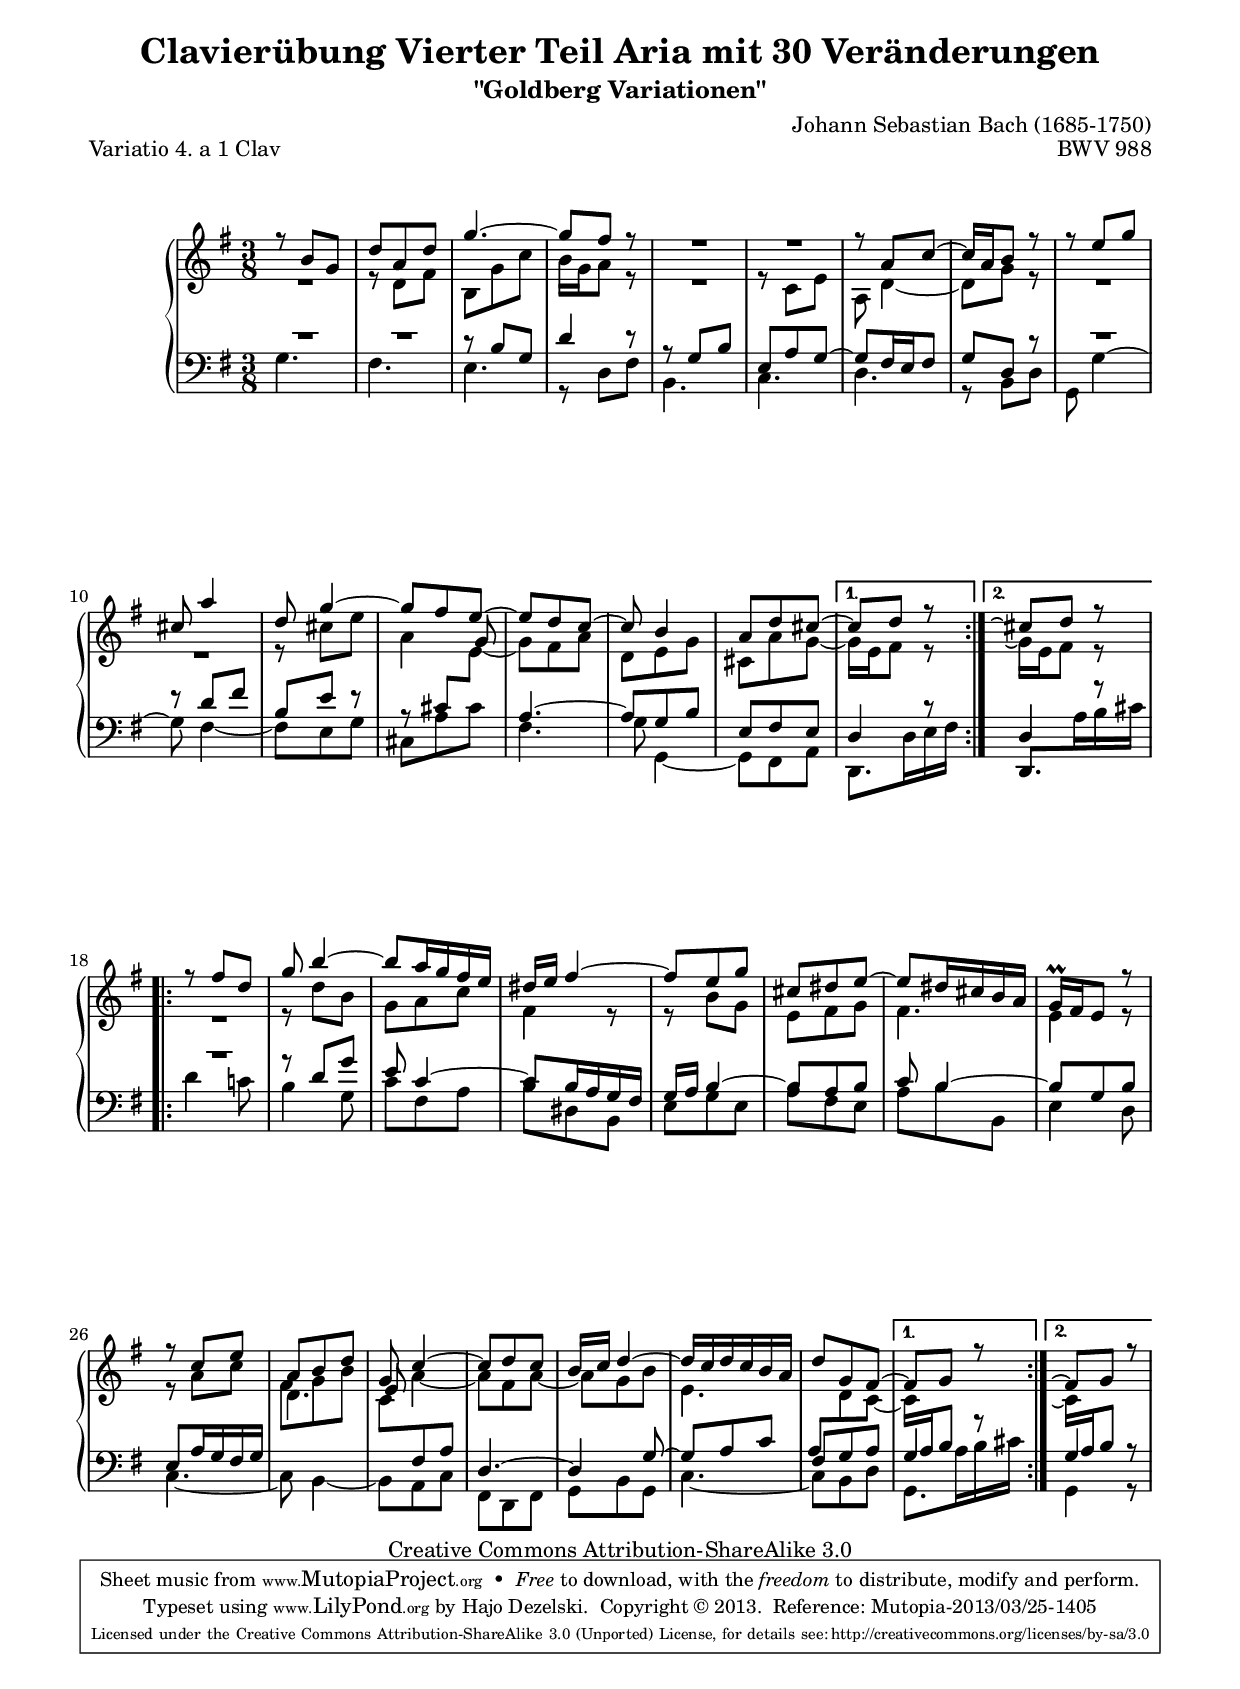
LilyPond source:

\version "2.16.1"

\paper {
    top-markup-spacing #'basic-distance = #6
    line-width = 18.0\cm
    ragged-bottom = ##f
    ragged-last-bottom = ##f
}

% #(set-default-paper-size "a4")

#(set-global-staff-size 19)

\header {
        title = "Clavierübung Vierter Teil Aria mit 30 Veränderungen"
        subtitle = "\"Goldberg Variationen\""
        piece = "Variatio 4. a 1 Clav"
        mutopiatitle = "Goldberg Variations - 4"
        composer = "Johann Sebastian Bach (1685-1750)"
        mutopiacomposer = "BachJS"
        opus = "BWV 988"
        date = "1741"
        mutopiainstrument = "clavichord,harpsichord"
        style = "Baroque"
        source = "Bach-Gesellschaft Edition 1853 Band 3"
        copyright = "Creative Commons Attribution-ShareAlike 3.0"
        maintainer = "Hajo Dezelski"
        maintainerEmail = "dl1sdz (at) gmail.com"
	
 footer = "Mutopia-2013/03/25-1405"
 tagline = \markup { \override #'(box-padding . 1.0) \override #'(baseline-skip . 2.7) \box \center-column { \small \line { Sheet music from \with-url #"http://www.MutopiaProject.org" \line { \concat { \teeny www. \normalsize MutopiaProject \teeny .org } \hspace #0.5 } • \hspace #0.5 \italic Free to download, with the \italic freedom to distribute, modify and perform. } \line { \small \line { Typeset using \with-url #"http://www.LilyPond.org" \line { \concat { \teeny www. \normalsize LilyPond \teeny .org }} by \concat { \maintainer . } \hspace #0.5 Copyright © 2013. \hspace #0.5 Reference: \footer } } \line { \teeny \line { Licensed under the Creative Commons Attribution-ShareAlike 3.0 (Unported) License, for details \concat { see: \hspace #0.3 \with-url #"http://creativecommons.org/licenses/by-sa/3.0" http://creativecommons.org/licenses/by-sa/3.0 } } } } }
}

%------------------ MACROS
raiseMMRest = \once \override MultiMeasureRest #'staff-position = #6
raiseMMRestTwo = \once \override MultiMeasureRest #'staff-position = #10
staffUp = \change Staff = "upper"
staffDown = \change Staff = "lower"
shortenStem = \once \override Stem #'length-fraction = #(magstep -2)
lengthenStem = \once \override Stem #'length-fraction = #(magstep 1.5)
shiftNoteColLeft = \once \override NoteColumn #'force-hshift = #-0.3
shiftBeam = \once \override Beam #'positions = #'(5.2 . 5.3)
ignoreClashNote = \override NoteColumn #'ignore-collision = ##t
%------------------


sopranoOne =   \relative b' {
    \repeat volta 2 { %begin repeated section
    \stemUp
    r8 b8 [ g ] | % 1
    d'8 [ a d ] | % 2
    g4. ~ | % 3
    g8 [ fis ] r8 | % 4
    	R1*3/8 | % 5
	R1*3/8 | % 6
    r8 a,8 [ c8 ~ ] | % 7
    c16 [ a b8 ] r8 | % 8
    r8 e8 [ g ] | % 9
    cis,8 a'4 | % 10
    d,8 g4 ~ | % 11
    g8 [ fis e ~ ] | % 12
    e8 [ d c ] ~ | % 13
    c8 b4 | % 14
    a8 [ d cis  ~] | % 15
     } %end of repeated section
	
  \alternative {
	  { cis8 [d8 ] r8 | } %16
	  { cis8\repeatTie [d8 ] r8 | } %16
    } %end alternative
	
    \repeat volta 2 { %begin repeated section
    r8 fis8 [ d ] | % 17
    g8 b4 ~ | % 18
    b8  [ a16 g fis e ] | % 19
    dis16 [ e ] fis4 ~ | % 20
    fis8 [ e8 g8 ] | % 21
    cis,8 [ dis e ] ~ | % 22
    e8 [ dis16 cis b a ] | % 23
    g16 \prall [ fis e8 ] r8 | % 24
    r8 c'8 [ e ] | % 25
    a,8 [ b d ] | % 26
    \lengthenStem g,8 c4 ~ | % 27
    c8 [ d c ] | % 28
    b16 [ c ] d4 ~ | % 29
    d16 [ c d c b a ] | % 30
    d8 [ g, fis ~ ] | % 31
    } %end repeated section
	 \alternative {
		 {fis8  [ g8 ] r8 |} % 32
		 { fis8\repeatTie  [ g8 ] r8 |} % 32
    } %end alternative
}

sopranoTwo =   \relative d' {
  \repeat volta 2 { %begin repeated section
  \stemDown
    R1*3/8 | % 1
    r8 d8 [ fis ] | % 2
    b,8 [ g' c ] | % 3
    b16 [ g a8 ] r8 | % 4
	R1*3/8 | % 5
    r8 c,8 [ e ] | % 6
    a,8 d4 ~ | % 7
    d8 [ g8 ] r8 | % 8
	R1*3/8 | % 9
	R1*3/8 | % 10
    r8 cis8 [ e ] | % 11
    a,4 \stemUp \shiftOn \shortenStem g8 ~ \stemDown | % 12
    g8 [ fis a ] | % 13
    d,8 [ e g ] | % 14
    cis,8 [ a' g ] ~ | % 15
    } %end of repeated section
	 \alternative {
		 {g16 [ e fis8 ] r8 | } % 16
		 {g16\repeatTie [ e fis8 ] r8 | } % 16
    } %end alternative
  
    \repeat volta 2 { %begin repeated section
    R1*3/8 | % 17
    r8 d'8 [ b ] | % 18
    g8 [ a c ] | % 19
    fis,4 r8 | % 20
    r8 b8 [ g ] | % 21
    e8 [ fis g ] | % 22
    fis4. | % 23
    e4 r8 | % 24
    r8 a8 [ c ] | % 25
    fis,8 [ g b ] | % 26
    \stemUp \shortenStem e,8 \stemDown a4 ~ | % 27
    a8 [ fis a ~ ] | % 28
    a8 [ g b ] | % 29
    e,4. | % 30
    \staffDown \stemUp \shiftNoteColLeft \shiftBeam a,8 [ \staffUp \stemDown d  c ~ ] | % 31  
    } %end repeated section
	 \alternative {
		 {  c16 [ \staffDown \stemUp a b8 ] s8 | }% 32 
		 {  \staffUp \stemDown c16\repeatTie [ \staffDown \stemUp a b8 ] s8 | }% 32 
    } %end alternative
}

soprano = << \sopranoOne \\ \sopranoTwo>>

%%
%% Bass Clef
%% 

bassOne = \relative b {
	\repeat volta 2 { %begin repeated section
	\stemUp
    \raiseMMRest R1*3/8 | % 1
    \raiseMMRest R1*3/8 | % 2
    r8 b8 [ g ] | % 3
    d'4 r8 | % 4
    r8 g,8 [ b ] | % 5
    e,8 [ a g ~ ] | % 6
    g8 [ fis16 e fis8 ] | % 7
    g8 [ d ] r8 | % 8
    \raiseMMRest R1*3/8 | % 9 
    r8 d'8 [ fis ] | % 10
    b,8 [ e ] r8 | % 11
    r8 cis8 [ \staffUp \stemDown e8 ] | % 12
    \staffDown \stemUp a,4. ~ | % 13
    a8 [ g b ] | % 4
    e,8 [ fis e ] | % 15

    } %end of repeated section
	 \alternative {
		 {  d4 r8 |} % 16
		 {  d4 r8 |} % 16
			 
    } %end alternative
  
    \repeat volta 2 { %begin repeated section
    \raiseMMRestTwo R1*3/8 | % 17
    r8 d'8 [ g8 ] | % 18
    e8 c4 ~ | % 19
    c8  [ b16 a g fis ] | % 20
    g16 [ a ] b4 ~ | % 21
    b8 [ a b ] | % 22
    c8 b4 ~| % 23 
    b8  [ g b ] | % 24
    e,8 [ a16 g fis g ] | % 25
    \staffUp \stemDown d'4. | % 26
    c8 [ \staffDown \stemUp fis, a ] | % 27
    d,4. ~ | % 28
    d4  g8 ~| % 29
    g8 [ a c ] | % 30
    fis,8 [ g a ] | % 31
  
    } %end repeated section
	 \alternative {
		 { g4 r8 |} % 32
		 { g4 r8 |} % 32
    } %end alternative
}

bassTwo = \relative c' {
    \repeat volta 2 { %begin repeated section
	\stemDown
    g4. | % 1
    fis4. | % 2
    e4. | % 3
    r8 d8 [ fis ] | % 4
    b,4. | % 5
    c4. | % 6
    d4. | % 7
    r8 b8 [ d ] | % 8
    g,8 g'4 ^~ | % 9
    g8 fis4 ~ | % 10
    fis8 [ e g ] | % 11
    cis,8 [ a' cis ] | % 12
    fis,4. | % 13
    g8 g,4 ~ | % 14
    g8 [ fis8 a8 ] | % 15
    
    } %end of repeated section
	 \alternative {
		 { d,8. [ d'16 e fis ] | } % 16
		 { \ignoreClashNote \stemUp d,8. [ \stemDown a''16  b cis ] | } % 16
    } %end alternative
  
    \repeat volta 2 { %begin repeated section
    d4 c!8 | % 17 
    b4 g8 | % 18
    c8 [ fis, a ] | % 19
    b8 [ dis, b ] | % 20
    e8 [ g e ] | % 21
    a8 [ fis e ] | % 22
    a8 [ b b, ] | % 23
    e4 d8 | % 24
    c4. ~ | % 25
    c8  b4 ~ | % 26
    b8 [ a c ] | % 27 
    fis,8 [ d fis ] | % 28
    g8 [ b g ] | % 29
    c4. ~ | % 30
    c8  [ b d ] | % 31
    } %end repeated section
	 \alternative {
		 { g,8. a'16 b cis | } % 32
		 { g,4 r8 | } % 32
    } %end alternative
}

bass = << \bassOne \\ \bassTwo>>

%% Merge score - Piano staff

\score {
    \context PianoStaff <<
        \set PianoStaff.midiInstrument = "harpsichord"
        \new Staff = "upper" { \clef "treble" \key g \major \time 3/8 \soprano }
        \new Staff = "lower"  { \clef "bass" \key g \major \time 3/8 \bass }
    >>
    \layout{  }
    \midi { }

}
